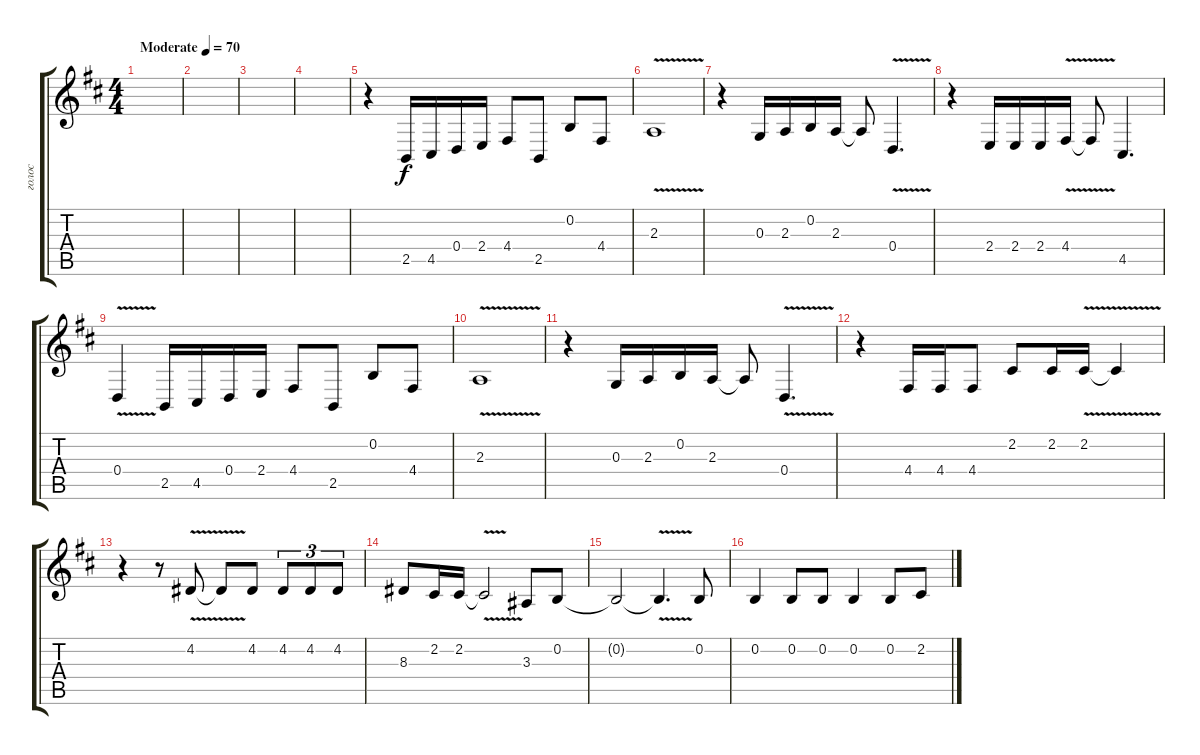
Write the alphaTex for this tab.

\track ("голос" "голос") {instrument violin}
\staff {score tabs}
\tuning (E4 B3 G3 D3 A2 E2) {hide}
\ts (4 4)
\tempo (70 "Moderate")
\clef g2
\ks d
|
|
|
|
r.4 2.5.16 4.5.16 0.4.16 2.4.16 4.4.8 2.5.8 0.2.8 4.4.8 |
2.3{v}.1 |
r.4 0.3.16 2.3.16 0.2.16 2.3.16 2.3{t}.8 0.4{v}.4{d} |
r.4 2.4.16 2.4.16 2.4.16 4.4{v}.16 4.4{t}.8 4.5.4{d} |
0.4{v}.4 2.5.16 4.5.16 0.4.16 2.4.16 4.4.8 2.5.8 0.2.8 4.4.8 |
2.3{v}.1 |
r.4 0.3.16 2.3.16 0.2.16 2.3.16 2.3{t}.8 0.4{v}.4{d} |
r.4 4.4.16 4.4.16 4.4.8 2.2.8 2.2.16 2.2{v}.16 2.2{v t}.4 |
r.4 r.8 4.2{v}.8 4.2{t}.8 4.2.8 4.2.8{tu (3 2)} 4.2.8{tu (3 2)} 4.2.8{tu (3 2)} |
8.3.8 2.2.16 2.2.16 2.2{v t}.2 3.3.8 0.2.8 |
0.2{t}.2 0.2{v t}.4{d} 0.2.8 |
0.2.4 0.2.8 0.2.8 0.2.4 0.2.8 2.2.8
